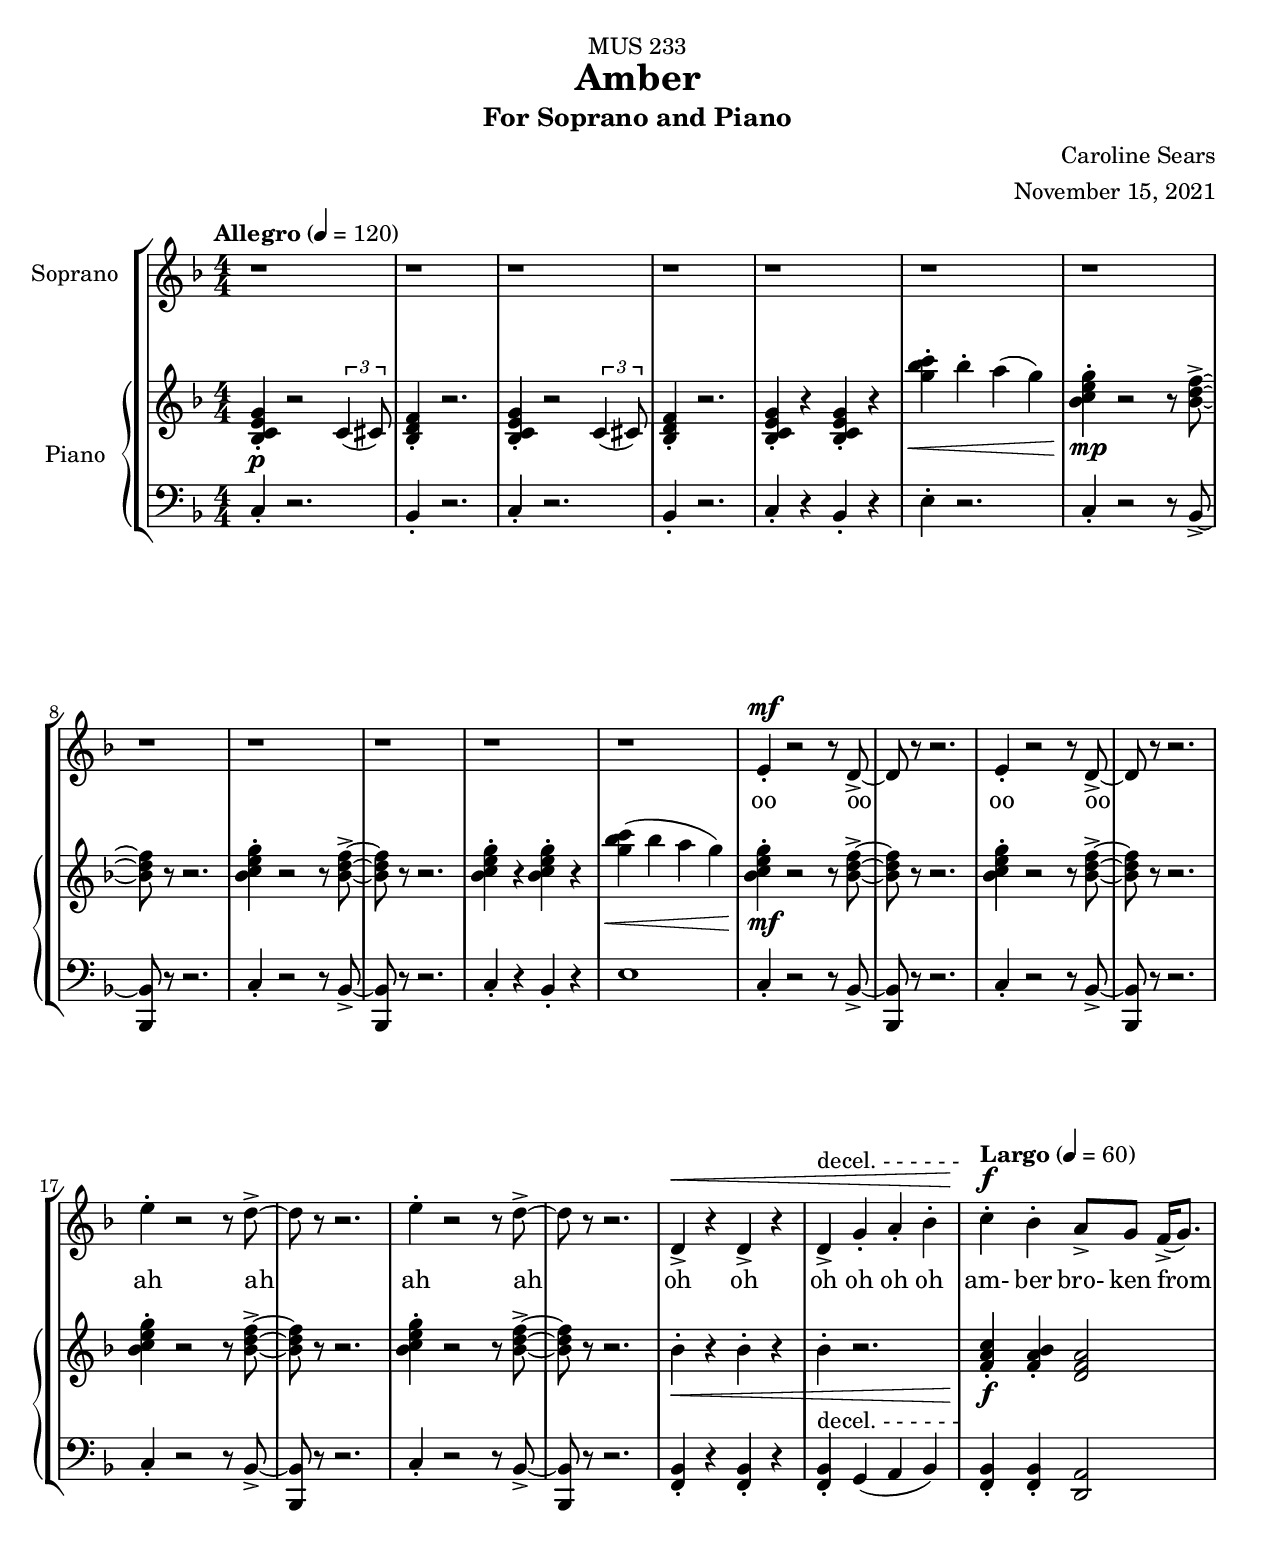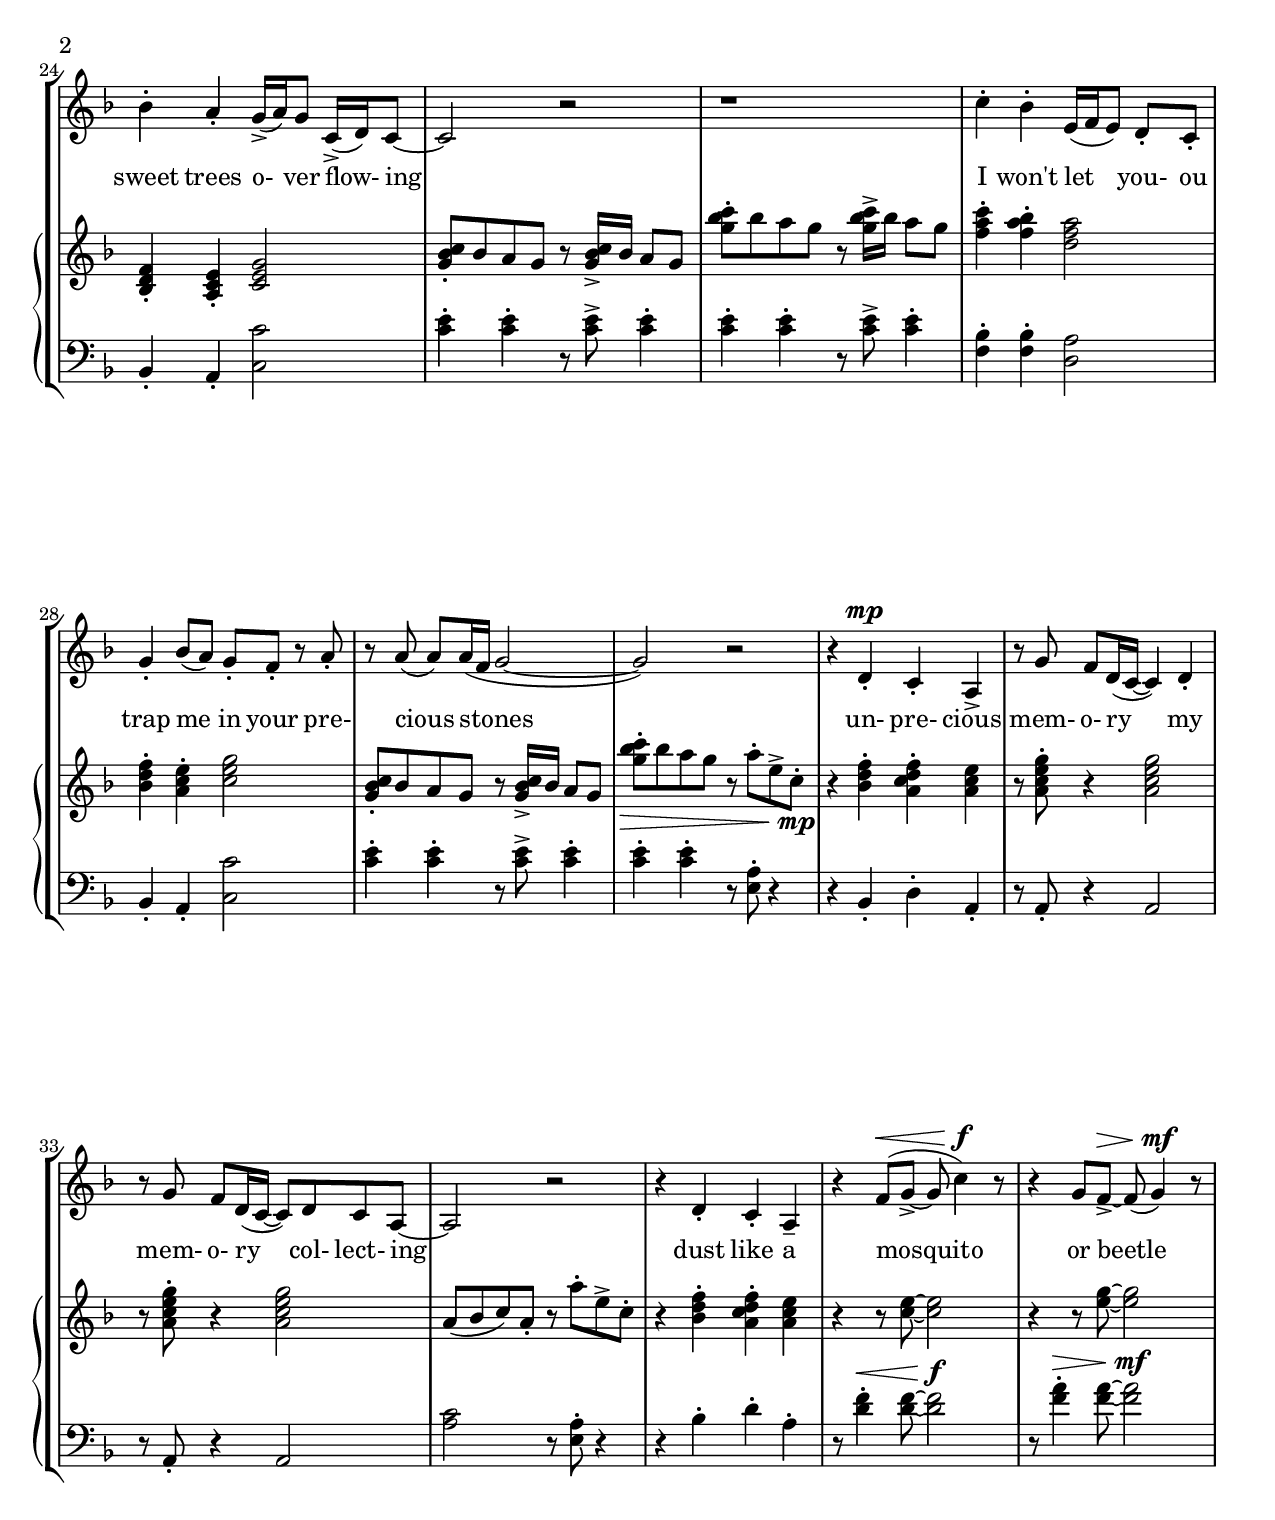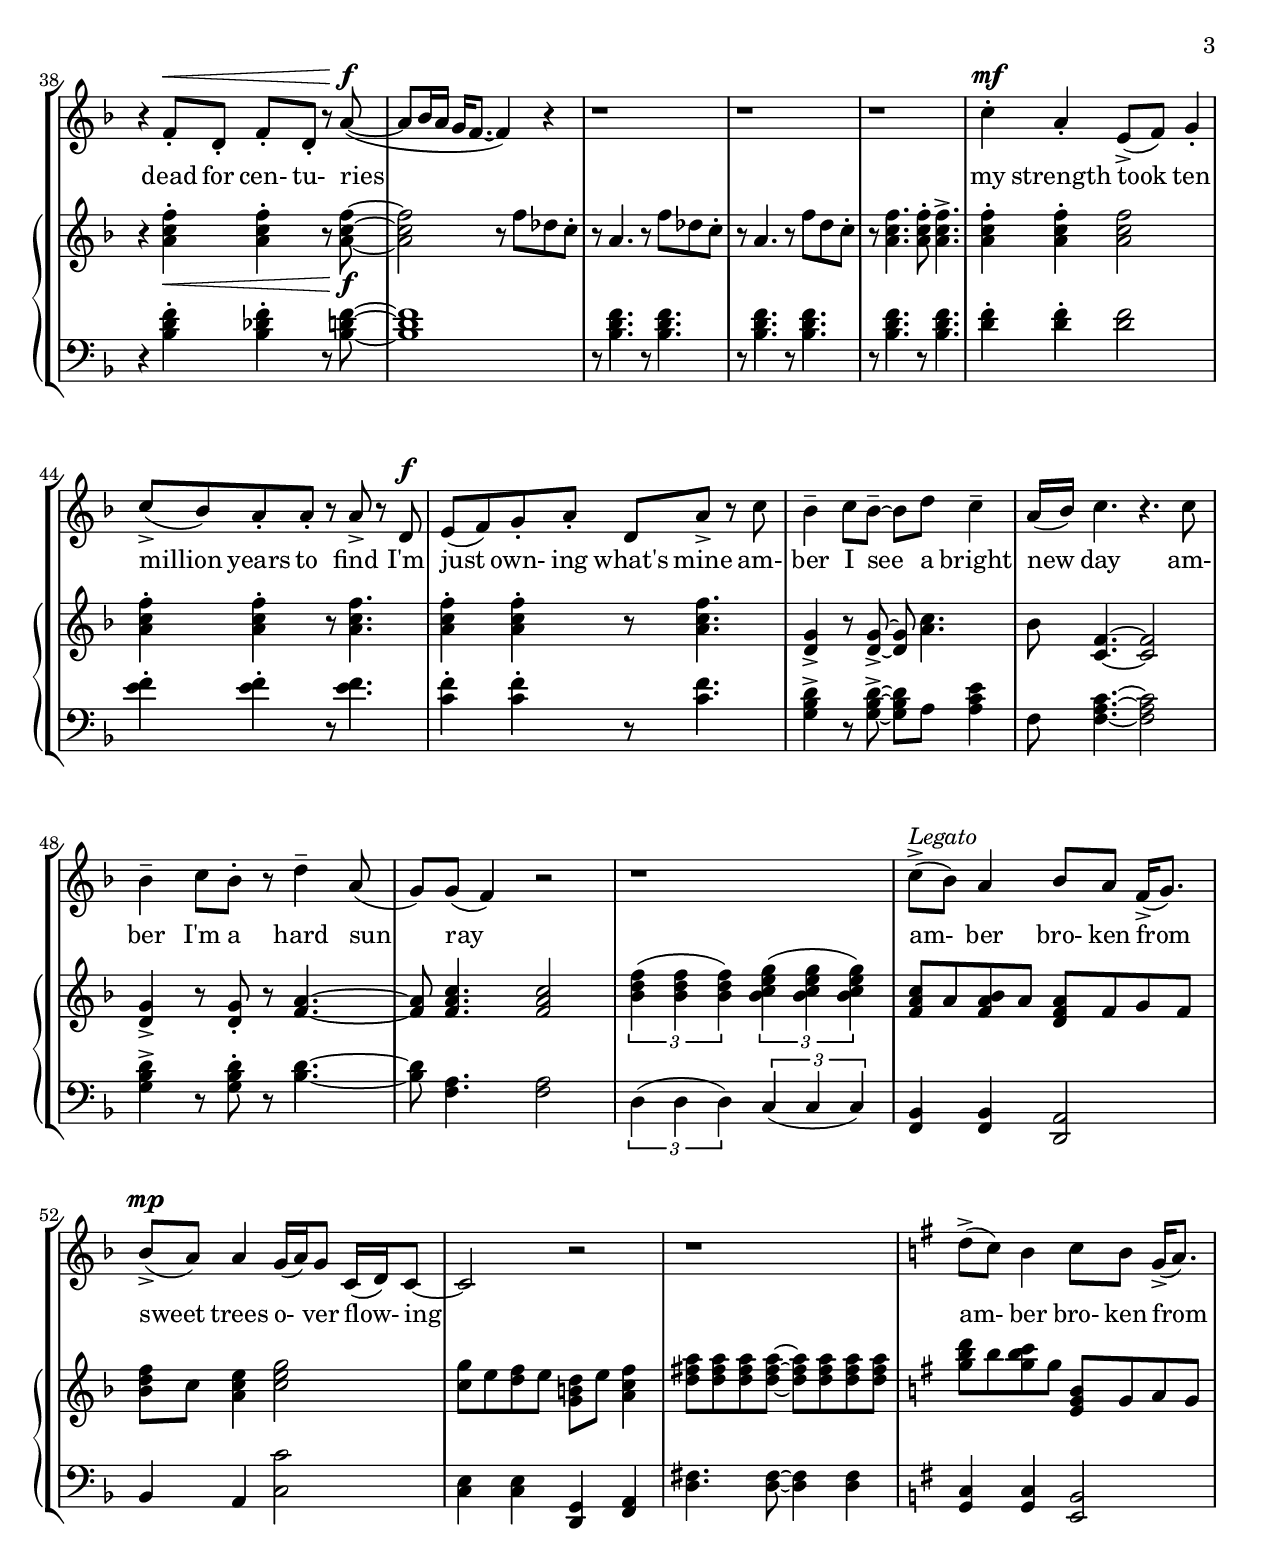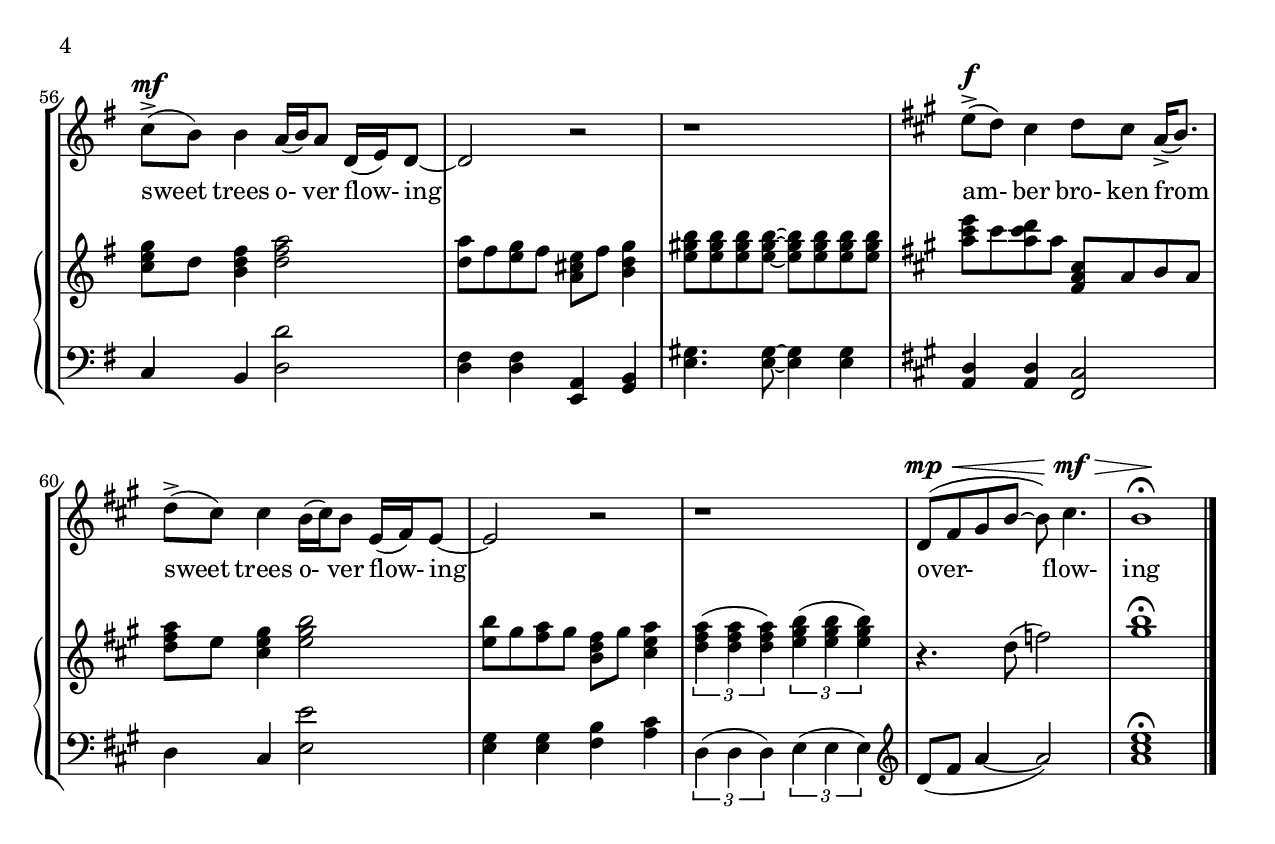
%%%%%%%%%%%%%%%%%%%% Header + Paper Dimensions %%%%%%%%%%%%%%%%%%%%
\header {
  title = "Amber"
    subtitle = "For Soprano and Piano"
    dedication = "MUS 233"
    composer = "Caroline Sears"
    arranger = "November 15, 2021"
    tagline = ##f

}
\paper {
  #(set-paper-size "ansi a")
  #(define top-margin (* 0.75 in))
}

%%%%%%%%%%%%%%%%%%%% Musical/Lyrical Content %%%%%%%%%%%%%%%%%%%%%%%%%%

%%%%% VOICE PART %%%%%%%%%%%
theNotes = \relative c'' {
    \set Staff.midiInstrument = "flute"
    \key f \major 
    \numericTimeSignature \time 4/4
    \tempo "Allegro" 4 = 120
    \dynamicUp

    %%Intro %%
    r1 | r1 |r1 | r1 | r1 | r1 | r1 | r1 | r1 | r1 | r1 | r1 |
    e,4\staccato\mf r2 r8 d8\accent~ |d8 r8 r2. |e4\staccato r2 r8 d8\accent~ |d8 r8 r2. 
    e'4\staccato r2 r8 d8\accent~ |d8 r8 r2. |e4\staccato r2 r8 d8\accent~ |d8 r8 r2. 
    d,4\accent\< r4 d4\accent r4| d4\accent^\markup{"decel. - - - - - -"}  g4\staccato a4\staccato bes\staccato |


    %% Verse 1 %%

    %bar 23%
    \tempo "Largo" 4 = 60
    c4\staccato\!\f bes4\staccato  a8\accent g8 f16\accent (g8.) | bes4\staccato  a\staccato g16\accent (a16) g8 c,16\accent (d16) c8~ |
    c2 r2 | r1 |
    %bar 27%
     c'4\staccato bes4\staccato  e,16 (f16 e8)  d8\staccato c8\staccato | g'4\staccato bes8 (a) g8\staccato f8\staccato r8 a8\staccato |
    r8 a8 (a) a16 (f16 g2~ | g2) r2 |
    %bar 31%
    r4 d4\mp\staccato c4\staccato a\accent |r8 g'8 f d16 (c16~c4) d4\staccato | r8 g8 f d16 (c16~c8) d8 c8 a~ |a2 r2 |
    %bar 35%
    \override Hairpin.to-barline = ##f
    r4 d4\staccato c4\staccato a4\tenuto | r4 f'8\< (g8\accent~g8 c4\!\f) r8 | r4 g8 f8\>\accent~f8 (g4\!\mf) r8 | r4 f8\staccato\< d\staccato f\staccato d\staccato r8 a'8\!\f(~a8 bes16  a16 
    g f8.~f4)  r4|
    %bar40
     r1 |r1| r1 |
     %bar 43
    c'4\staccato\mf a\staccato e8\accent (f8) g4\staccato | c8\accent (bes) a8\staccato a8\staccato r8 a\accent r8 d,8\f |
    e8 (f) g8\staccato a8\staccato  d,8 a'8\accent r8 c8| bes4\tenuto c8 bes8\tenuto~bes8 d8 c4\tenuto| a16 (bes) c4. r4. c8|
    %bar 48
    bes4\tenuto c8 bes8\staccato r8 d4\tenuto a8 (g8) g8 (f4) r2 | r1 |
    %bar 50
    c'8\accent^\markup{\italic{"Legato"}} (bes8)  a4 bes8 a8 f16\accent (g8.) | bes8\mp\accent (a8) a4 g16 (a16) g8 c,16 (d16) c8~ |
    c2 r2 | r1 |
    %bar 54
    \key g \major
    d'8\accent (c8)  b4 c8 b8 g16\accent (a8.) | c8\mf\accent (b8) b4 a16 (b16) a8 d,16 (e16) d8~ |
    d2 r2 | r1 |
    \key a \major
    %bar 58
    e'8\f\accent (d8)  cis4 d8 cis8 a16\accent (b8.) | d8\accent (cis8) cis4 b16 (cis16) b8 e,16 (fis16) e8~ |
    e2 r2 | r1 |
    %bar 62
    \override Hairpin.to-barline = ##f
    d8\mp\< (fis gis b~b8) cis4.\!\mf\>|b1\!\fermata \bar "|."


    
  }

theWords =  \lyricmode {
      %% Intro %%%
      oo oo oo oo
      ah ah ah ah
      oh oh oh oh oh oh
      %% Verse 1%%%
      am- ber bro- ken from
      sweet trees o- ver flow- ing
      I won't let you- _ou  trap me
      in your pre- cious stones_
      un- pre- cious mem- o- ry my
      mem- o- ry col- lect- ing
      dust like a mosquito or beetle
      dead for cen- tu- ries
      my strength took ten million
      years to find
      I'm just own- ing what's mine
      am- ber I see a bright new day
      am- ber I'm a hard sun ray 

      am- ber bro- ken from
      sweet trees o- ver flow- ing

      am- ber bro- ken from
      sweet trees o- ver flow- ing

      am- ber bro- ken from
      sweet trees o- ver flow- ing

      over- flow- ing



  }

%%%%%% PIANO PART %%%%%%%%%%
righthand =\relative c' {
    \key f \major
    \numericTimeSignature \time 4/4

    %%%%%%%% INTRO %%%%%%%%
    \tempo "Allegro" 4 = 120
    <bes c e g>4\staccato\p r2 \tuplet 3/2 {c4 (cis8)} | <bes d f>4\staccato r2.|
    <bes c e g>4\staccato r2 \tuplet 3/2 {c4 (cis8)} | <bes d f>4\staccato r2.|
    <bes c e g>4\staccato r4 <bes c e g>4\staccato r4|
    <g'' bes c>4\staccato\< bes\staccato a (g) |
    <bes, c e g>4\staccato\!\mp r2 r8 <bes d f>8\accent~|<bes d f>8 r8 r2. |
    <bes c e g>4\staccato r2 r8 <bes d f>8\accent~|<bes d f>8 r8 r2. |
    <bes c e g>4\staccato r4 <bes c e g>4\staccato r4|
    <g' bes c>4\< (bes a g) |
    <bes, c e g>4\!\mf\staccato r2 r8 <bes d f>8\accent~|<bes d f>8 r8 r2. |
    <bes c e g>4\staccato r2 r8 <bes d f>8\accent~|<bes d f>8 r8 r2. |
    <bes c e g>4\staccato r2 r8 <bes d f>8\accent~|<bes d f>8 r8 r2. |
    <bes c e g>4\staccato r2 r8 <bes d f>8\accent~|<bes d f>8 r8 r2. |
    bes4\staccato\< r4 bes4\staccato r4 | bes4\staccato r2. | 
    

    
    %%%% VERSE 1 %%%%%%%%
    \tempo "Largo" 4 = 60

    %bar 23%
    <f a c>4\staccato\!\f <f a bes>\staccato <d f a>2 | <bes d f>4\staccato <a c e>4\staccato  <c e g>2 |
    <g' bes c>8\staccato  bes  a g r8 <g bes c>16\accent bes16 a8 g |<g' bes c>8\staccato  bes  a g r8 <g bes c>16\accent bes16 a8 g |
    %bar 27%
    <f a c>4\staccato <f a bes>\staccato <d f a>2 | <bes d f>4\staccato <a c e>4\staccato  <c e g>2 |
    <g bes c>8\staccato  bes  a g r8 <g bes c>16\accent bes16 a8 g | <g' bes c>8\>\staccato  bes  a g r8 a\staccato e\accent c\!\mp\staccato |
    %bar 31%
    r4 <bes d f>4\staccato <a c d f>4\staccato <a c e> | r8 <a c e g>\staccato r4 <a c e g>2 |  r8 <a c e g>\staccato r4 <a c e g>2 | 
    %bar 34%
    a8 (bes c) a\staccato r8 a'\staccato e\accent c\staccato |r4 <bes d f>4\staccato <a c d f>4\staccato <a c e> |
    r4 r8 <c e>8~<c e>2 | r4 r8 <e g>8~<e g>2 | r4 <a, c f>4\<\staccato <a c f>4\staccato r8 <a c f>8\!\f~| <a c f>2 r8 f'8 des c\staccato|
    %bar 40
    r8 a4. r8 f'8 des c\staccato | r8 a4. r8 f'8 d c\staccato | r8 <a c f>4. <a c f>8\staccato <a c f>4.\accent  |
    <a c f>4\staccato <a c f>4\staccato <a c f>2 |<a c f>4\staccato <a c f>4\staccato r8<a c f>4.| 
    %bar45
    <a c f>4\staccato <a c f>4\staccato r8<a c f>4.| <g d>4\accent r8 <g d>\accent~<g d>8 <a c>4. |
    bes8 <f c>4.~<f c>2 |<g d>4\accent r8 <g d>\staccato r8 <f a>4.~| <f a>8 <f a c>4. <f a c>2 |
    %bar 50
    \tuplet 3/2 {<bes\mp d f>4 (<bes d f>4 <bes d f>4)} \tuplet 3/2 { <bes c e g>4 (<bes c e g>4 <bes c e g>4)} |
    %bar 51
    <f a c>8 a8 <f a bes>8 a8 <d, f a>8 f8 g8 f | <bes d f>8 c8 <a c e>4 <c e g>2 |
    <c g'>8 e8 <d f>8 e8 <g, b d > e'8 <a, c f>4 | <d fis a>8 <d fis a>8 <d fis a>8 <d fis a>8~<d fis a>8 <d fis a>8 <d fis a>8 <d fis a>8 |
    %bar 55
    \key g \major
    <g b d>8 b8 <g b c>8 g8 <e, g b>8 g8 a8 g | <c e g>8 d8 <b d fis>4 <d fis a>2 |
    <d a'>8 fis8 <e g>8 fis8 <a, cis e > fis'8 <b, d g>4 | <e gis b>8 <e gis b>8 <e gis b>8 <e gis b>8~<e gis b>8<e gis b>8 <e gis b>8 <e gis b>8|

    \key a \major 
    <a cis e>8 cis8 <a cis d>8 a8 <fis, a cis>8 a8 b8 a | <d fis a>8 e8 <cis e gis>4 <e gis b>2 |
    <e b'>8 gis8 <fis a>8 gis8 <b, d fis > gis'8 <cis, e a>4 |\tuplet 3/2 {<d fis a>4 (<d fis a>4 <d fis a>4)} \tuplet 3/2 { <e gis b>4 (<e gis b>4 <e gis b>4)} |
    r4. d8 (f2) | <gis b>1\fermata \bar "|."
    



  }

lefthand = \relative c {
    \key f \major
    \numericTimeSignature \time 4/4
    \clef "bass"
    \dynamicUp

    %%%%%%%% INTRO %%%%%%%%
    \tempo "Allegro" 4 = 120
    c4\staccato r2.|bes4\staccato r2. |
    c4\staccato r2.|bes4\staccato r2. |
    c4\staccato r4 bes4\staccato r4|
    e4\staccato r2.|
    c4\staccato r2 r8 bes8~\accent|<bes bes,>8 r8 r2. |
    c4\staccato r2 r8 bes8~\accent|<bes bes,>8 r8 r2. |
    c4\staccato r4 bes4\staccato r4|
    e1|
    c4\staccato r2 r8 bes8~\accent|<bes bes,>8 r8 r2. |
    c4\staccato r2 r8 bes8~\accent|<bes bes,>8 r8 r2. |
    c4\staccato r2 r8 bes8~\accent|<bes bes,>8 r8 r2. |
    c4\staccato r2 r8 bes8~\accent|<bes bes,>8 r8 r2. |
    <bes f>4\staccato r4 <bes f>4\staccato r4 |
    <bes f>4\staccato^\markup{"decel. - - - - - -"} g4 (a bes) |

    %%%%% VERSE 1 %%%%%%%%%%
    \tempo "Largo" 4 = 60

    %bar 23%
    <f bes>4\staccato <f bes>4\staccato <d a'>2 | bes'4\staccato a4\staccato <c c'>2| 
    <c' e>4\staccato <c e>\staccato r8 <c e>\accent <c e>4\staccato  |
    <c e>4\staccato <c e>\staccato r8 <c e>\accent <c e>4\staccato |
     %bar 27%
     <f, bes>4\staccato <f bes>4\staccato <d a'>2 | bes4\staccato a4\staccato <c c'>2|
     <c' e>4\staccato <c e>\staccato r8 <c e>\accent <c e>4\staccato  |
     <c e>4\staccato <c e>\staccato r8 <a e>8\staccato r4 |
     %bar 31%
      r4 bes,4\staccato d\staccato a\staccato | r8 a8\staccato r4 a2 |r8 a8\staccato r4 a2 |
      %bar 34%
      <a' c>\2 r8 <a e>8\staccato r4 | r4 bes4\staccato d\staccato a\staccato |
      r8 <d f>4\<\staccato <d f>8~ <d f>2\!\f | r8 <f a>4\>\staccato <f a>8~<f a>2\!\mf |
      %bar 38
      r4 <bes, d f>4\staccato <bes des f>4\staccato r8 <bes d f>8~|
      <bes d f>1 | r8 <bes d f>4. r8 <bes d f>4. |  r8 <bes d f>4. r8 <bes d f>4. |r8 <bes d f>4. r8 <bes d f>4. |
      %bar 43
      <d f>4\staccato <d f>\staccato <d f>2 | <e f>4\staccato <e f>\staccato r8 <e f>4.|
      <c f>4\staccato <c f>4\staccato r8 <c f>4. |
      %bar 46
      <g bes d>4\accent r8 <g bes d>8\accent~<g bes d>8 a8 <a c e>4 | f8 <f a c>4.~<f a c>2 | <g bes d>4\accent r8 <g bes d>8\staccato r8 <bes d >4.~|
      <bes d >8 <f a>4. <f a>2 |
      %bar 50
      \tuplet 3/2 {d4 (d d)} \tuplet 3/2 {c4 (c4 c)} |
      %bar 51
      <f, bes>4  < f bes>4 <d a' >2 | bes'4 a4 <c c'>2 |
      <c e>4 <c e>4 <g d>4 <a f>4| <d fis>4. <d fis>8~<d fis>4 <d fis> |
      %bar 55
      \key g \major
      <g, c>4  < g c>4 <e b' >2 | c'4 b4 <d d'>2 |
      <d fis>4 <d fis>4 <a e>4 <b g>4| <e gis>4. <e gis>8~<e gis>4 <e gis> |
      %bar 59
      \key a \major
      <a, d>4  < a d>4 <fis cis' >2 | d'4 cis4 <e e'>2 |
      <e gis>4 <e gis>4 <fis b>4 <a cis>4|\tuplet 3/2 {d,4 (d d)} \tuplet 3/2 {e4 (e4 e)}  |
     \clef "treble"
      d'8 ( fis a4~a2 ) | <a cis e>1\fermata \bar "|."
    
  }

%%%%%%%%%%%%%%%%%%%%%%% Score Setup %%%%%%%%%%%%%%%%%%%%%%%%%%%%%%%%%%%
\score {
\new StaffGroup <<
  \new Staff \with {instrumentName = "Soprano" 
    %shortInstrumentName = #"Sop. "
    }
  \new Voice = vocals \theNotes
  \new Lyrics \lyricsto vocals \theWords
  

  \new PianoStaff \with { instrumentName = "Piano" 
    %shortInstrumentName = #"Pno. "
    }
  <<
    \new Staff = "upper" \righthand
    \new Staff = "lower" \lefthand
  >>
>>

  \layout {}
  \midi {}
}